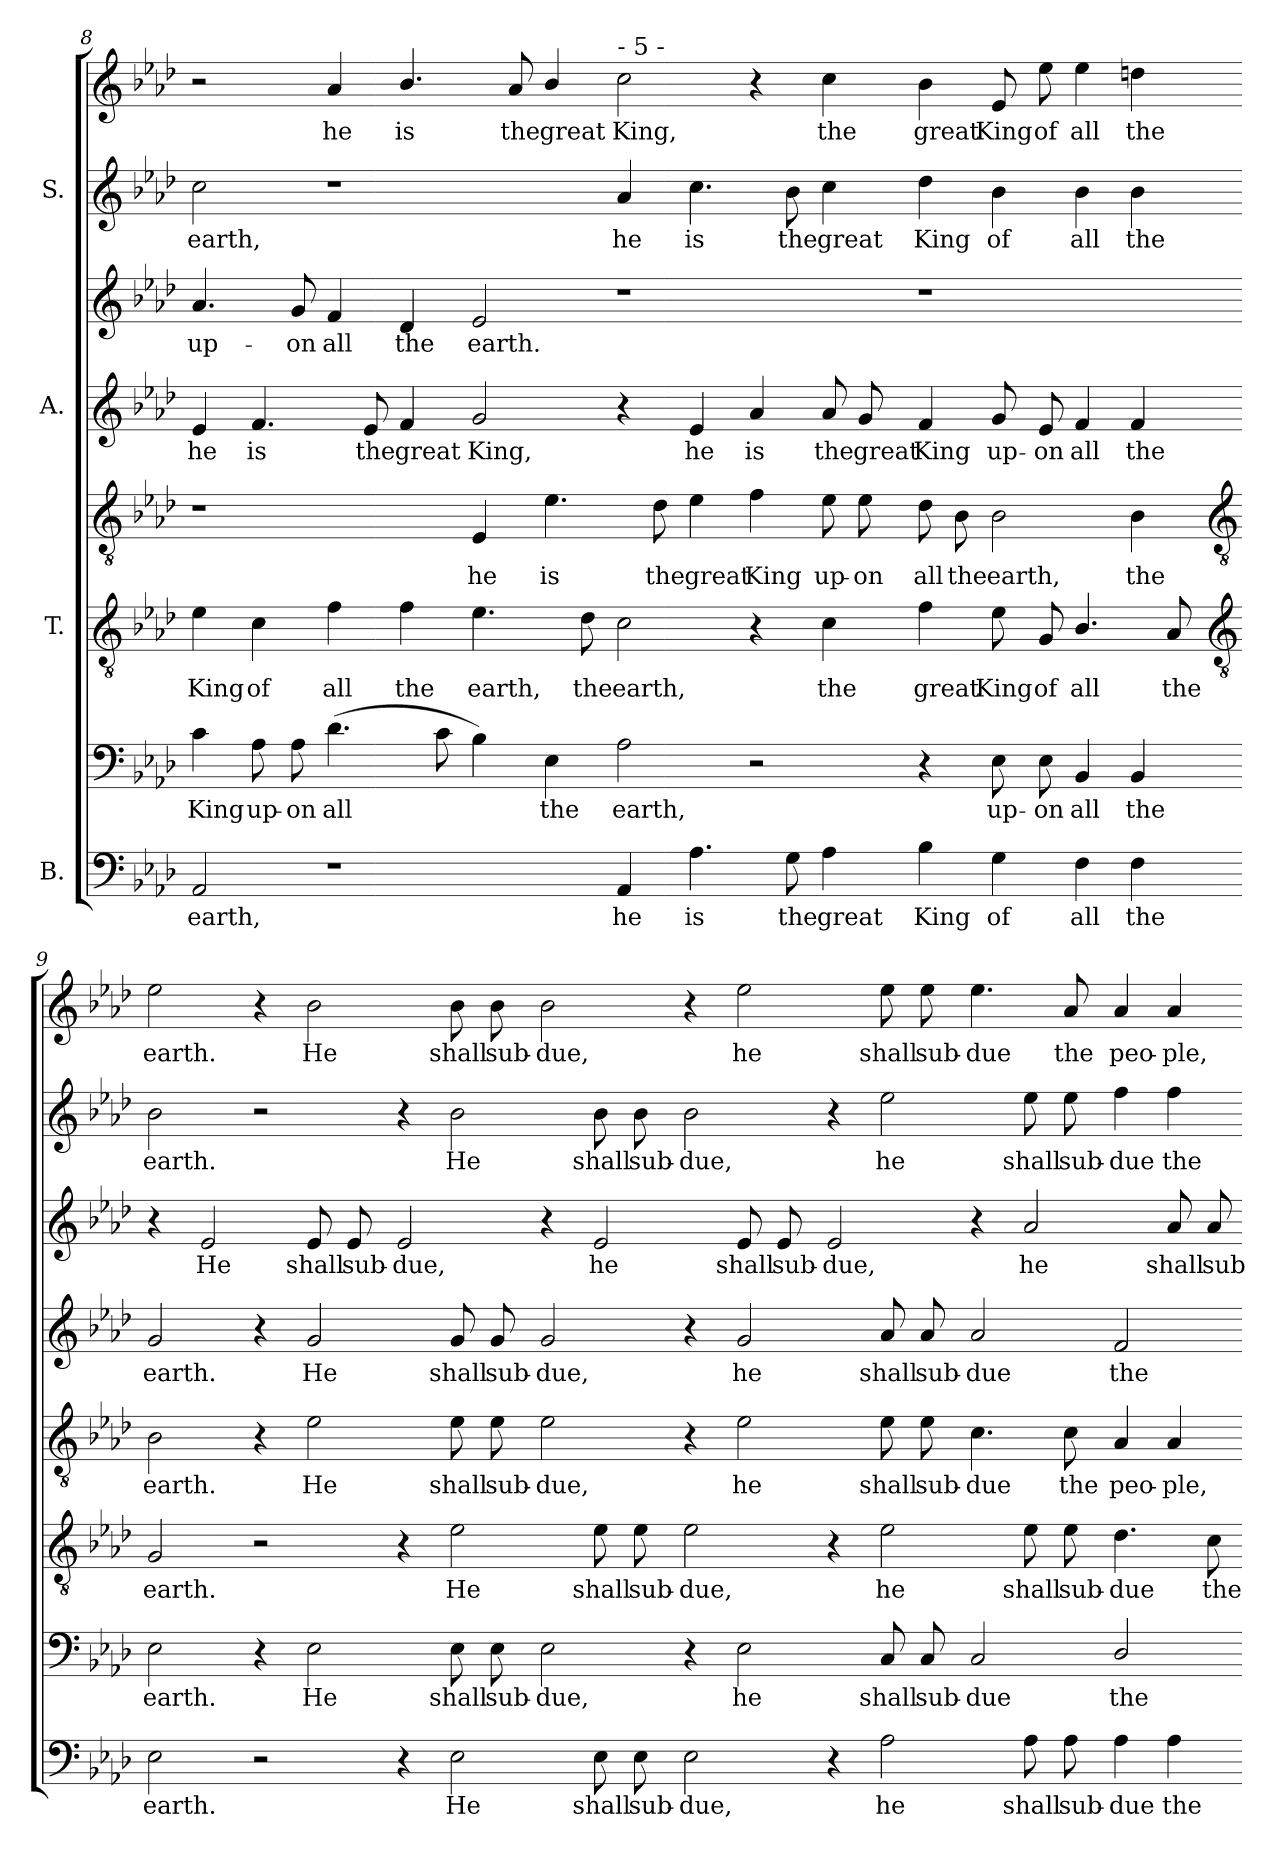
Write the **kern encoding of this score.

**kern	**text	**kern	**text	**kern	**text	**kern	**text	**kern	**text	**kern	**text	**kern	**text	**kern	**text
*part4	*part4	*part4	*part4	*part3	*part3	*part3	*part3	*part2	*part2	*part2	*part2	*part1	*part1	*part1	*part1
*staff8	*staff8	*staff7	*staff7	*staff6	*staff6	*staff5	*staff5	*staff4	*staff4	*staff3	*staff3	*staff2	*staff2	*staff1	*staff1
*I"B.	*	*	*	*I"T.	*	*	*	*I"A.	*	*	*	*I"S.	*	*	*
!!LO:LB:g=z
*clefF4	*	*clefF4	*	*clefGv2	*	*clefGv2	*	*clefG2	*	*clefG2	*	*clefG2	*	*clefG2	*
*k[b-e-a-d-]	*	*k[b-e-a-d-]	*	*k[b-e-a-d-]	*	*k[b-e-a-d-]	*	*k[b-e-a-d-]	*	*k[b-e-a-d-]	*	*k[b-e-a-d-]	*	*k[b-e-a-d-]	*
*A-:	*	*A-:	*	*A-:	*	*A-:	*	*A-:	*	*A-:	*	*A-:	*	*A-:	*
=8	=8	=8	=8	=8	=8	=8	=8	=8	=8	=8	=8	=8	=8	=8	=8
!	!LO:LY:b	!	!LO:LY:b	!	!LO:LY:b	!	!	!	!LO:LY:b	!	!LO:LY:b	!	!LO:LY:b	!	!
2AA-	earth,	4c	King	4e-	King	1r	.	4e-	he	4.a-	up-	2cc	earth,	2r	.
!	!	!	!LO:LY:b	!	!LO:LY:b	!	!	!	!LO:LY:b	!	!	!	!	!	!
.	.	8A-	up-	4c	of	.	.	4.f	is	.	.	.	.	.	.
!	!	!	!LO:LY:b	!	!	!	!	!	!	!	!LO:LY:b	!	!	!	!
.	.	8A-	-on	.	.	.	.	.	.	8g	-on	.	.	.	.
!	!	!	!LO:LY:b	!	!LO:LY:b	!	!	!	!	!	!LO:LY:b	!	!	!	!LO:LY:b
1r	.	(>4.d-	all	4f	all	.	.	.	.	4f	all	1r	.	4a-	he
!	!	!	!	!	!	!	!	!	!LO:LY:b	!	!	!	!	!	!
.	.	.	.	.	.	.	.	8e-	the	.	.	.	.	.	.
!	!	!	!	!	!LO:LY:b	!	!	!	!LO:LY:b	!	!LO:LY:b	!	!	!	!LO:LY:b
.	.	.	.	4f	the	.	.	4f	great	4d-	the	.	.	4.b-/	is
.	.	8c	.	.	.	.	.	.	.	.	.	.	.	.	.
!	!	!	!	!	!LO:LY:b	!	!LO:LY:b	!	!LO:LY:b	!	!LO:LY:b	!	!	!	!
.	.	4B-)	.	4.e-	earth,	4E-	he	2g	King,	2e-	earth.	.	.	.	.
!	!	!	!	!	!	!	!	!	!	!	!	!	!	!	!LO:LY:b
.	.	.	.	.	.	.	.	.	.	.	.	.	.	8a-/	the
!	!	!	!LO:LY:b	!	!	!	!LO:LY:b	!	!	!	!	!	!	!	!LO:LY:b
.	.	4E-	the	.	.	4.e-	is	.	.	.	.	.	.	4b-/	great
!	!	!	!	!	!LO:LY:b	!	!	!	!	!	!	!	!	!	!
.	.	.	.	8d-	the	.	.	.	.	.	.	.	.	.	.
!	!	!	!	!	!	!	!	!	!	!	!	!	!	!LO:TX:a:t=- 5 -	!
!	!LO:LY:b	!	!LO:LY:b	!	!LO:LY:b	!	!	!	!	!	!	!	!LO:LY:b	!	!LO:LY:b
4AA-	he	2A-	earth,	2c	earth,	.	.	4r	.	1r	.	4a-	he	2cc	King,
!	!	!	!	!	!	!	!LO:LY:b	!	!	!	!	!	!	!	!
.	.	.	.	.	.	8d-	the	.	.	.	.	.	.	.	.
!	!LO:LY:b	!	!	!	!	!	!LO:LY:b	!	!LO:LY:b	!	!	!	!LO:LY:b	!	!
4.A-	is	.	.	.	.	4e-	great	4e-	he	.	.	4.cc	is	.	.
!	!	!	!	!	!	!	!LO:LY:b	!	!LO:LY:b	!	!	!	!	!	!
.	.	2r	.	4r	.	4f	King	4a-	is	.	.	.	.	4r	.
!	!LO:LY:b	!	!	!	!	!	!	!	!	!	!	!	!LO:LY:b	!	!
8G	the	.	.	.	.	.	.	.	.	.	.	8b-	the	.	.
!	!LO:LY:b	!	!	!	!LO:LY:b	!	!LO:LY:b	!	!LO:LY:b	!	!	!	!LO:LY:b	!	!LO:LY:b
4A-	great	.	.	4c	the	8e-	up-	8a-	the	.	.	4cc	great	4cc	the
!	!	!	!	!	!	!	!LO:LY:b	!	!LO:LY:b	!	!	!	!	!	!
.	.	.	.	.	.	8e-	-on	8g	great	.	.	.	.	.	.
!	!LO:LY:b	!	!	!	!LO:LY:b	!	!LO:LY:b	!	!LO:LY:b	!	!	!	!LO:LY:b	!	!LO:LY:b
4B-	King	4r	.	4f	great	8d-	all	4f	King	1r	.	4dd-	King	4b-	great
!	!	!	!	!	!	!	!LO:LY:b	!	!	!	!	!	!	!	!
.	.	.	.	.	.	8B-	the	.	.	.	.	.	.	.	.
!	!LO:LY:b	!	!LO:LY:b	!	!LO:LY:b	!	!LO:LY:b	!	!LO:LY:b	!	!	!	!LO:LY:b	!	!LO:LY:b
4G	of	8E-	up-	8e-	King	2B-	earth,	8g	up-	.	.	4b-	of	8e-	King
!	!	!	!LO:LY:b	!	!LO:LY:b	!	!	!	!LO:LY:b	!	!	!	!	!	!LO:LY:b
.	.	8E-	-on	8G	of	.	.	8e-	-on	.	.	.	.	8ee-	of
!	!LO:LY:b	!	!LO:LY:b	!	!LO:LY:b	!	!	!	!LO:LY:b	!	!	!	!LO:LY:b	!	!LO:LY:b
4F	all	4BB-	all	4.B-/	all	.	.	4f	all	.	.	4b-	all	4ee-	all
!	!LO:LY:b	!	!LO:LY:b	!	!	!	!LO:LY:b	!	!LO:LY:b	!	!	!	!LO:LY:b	!	!LO:LY:b
4F	the	4BB-	the	.	.	4B-	the	4f	the	.	.	4b-	the	4ddn	the
!	!	!	!	!	!LO:LY:b	!	!	!	!	!	!	!	!	!	!
.	.	.	.	8A-	the	.	.	.	.	.	.	.	.	.	.
!!LO:LB:g=z
=9-	=9-	=9-	=9-	=9-	=9-	=9-	=9-	=9-	=9-	=9-	=9-	=9-	=9-	=9-	=9-
*	*	*	*	*clefGv2	*	*clefGv2	*	*	*	*	*	*	*	*	*
!	!LO:LY:b	!	!LO:LY:b	!	!LO:LY:b	!	!LO:LY:b	!	!LO:LY:b	!	!	!	!LO:LY:b	!	!LO:LY:b
2E-	earth.	2E-	earth.	2G	earth.	2B-	earth.	2g	-earth.	4r	.	2b-	earth.	2ee-	earth.
!	!	!	!	!	!	!	!	!	!	!	!LO:LY:b	!	!	!	!
.	.	.	.	.	.	.	.	.	.	2e-	He	.	.	.	.
2r	.	4r	.	2r	.	4r	.	4r	.	.	.	2r	.	4r	.
!	!	!	!LO:LY:b	!	!	!	!LO:LY:b	!	!LO:LY:b	!	!LO:LY:b	!	!	!	!LO:LY:b
.	.	2E-	He	.	.	2e-	He	2g	He	8e-	shall	.	.	2b-	He
!	!	!	!	!	!	!	!	!	!	!	!LO:LY:b	!	!	!	!
.	.	.	.	.	.	.	.	.	.	8e-	sub-	.	.	.	.
!	!	!	!	!	!	!	!	!	!	!	!LO:LY:b	!	!	!	!
4r	.	.	.	4r	.	.	.	.	.	2e-	-due,	4r	.	.	.
!	!LO:LY:b	!	!LO:LY:b	!	!LO:LY:b	!	!LO:LY:b	!	!LO:LY:b	!	!	!	!LO:LY:b	!	!LO:LY:b
2E-	He	8E-	shall	2e-	He	8e-	shall	8g	shall	.	.	2b-	He	8b-	shall
!	!	!	!LO:LY:b	!	!	!	!LO:LY:b	!	!LO:LY:b	!	!	!	!	!	!LO:LY:b
.	.	8E-	sub-	.	.	8e-	sub-	8g	sub-	.	.	.	.	8b-	sub-
!	!	!	!LO:LY:b	!	!	!	!LO:LY:b	!	!LO:LY:b	!	!	!	!	!	!LO:LY:b
.	.	2E-	-due,	.	.	2e-	-due,	2g	-due,	4r	.	.	.	2b-	-due,
!	!LO:LY:b	!	!	!	!LO:LY:b	!	!	!	!	!	!LO:LY:b	!	!LO:LY:b	!	!
8E-	shall	.	.	8e-	shall	.	.	.	.	2e-	he	8b-	shall	.	.
!	!LO:LY:b	!	!	!	!LO:LY:b	!	!	!	!	!	!	!	!LO:LY:b	!	!
8E-	sub-	.	.	8e-	sub-	.	.	.	.	.	.	8b-	sub-	.	.
!	!LO:LY:b	!	!	!	!LO:LY:b	!	!	!	!	!	!	!	!LO:LY:b	!	!
2E-	-due,	4r	.	2e-	-due,	4r	.	4r	.	.	.	2b-	-due,	4r	.
!	!	!	!LO:LY:b	!	!	!	!LO:LY:b	!	!LO:LY:b	!	!LO:LY:b	!	!	!	!LO:LY:b
.	.	2E-	he	.	.	2e-	he	2g	he	8e-	shall	.	.	2ee-	he
!	!	!	!	!	!	!	!	!	!	!	!LO:LY:b	!	!	!	!
.	.	.	.	.	.	.	.	.	.	8e-	sub-	.	.	.	.
!	!	!	!	!	!	!	!	!	!	!	!LO:LY:b	!	!	!	!
4r	.	.	.	4r	.	.	.	.	.	2e-	-due,	4r	.	.	.
!	!LO:LY:b	!	!LO:LY:b	!	!LO:LY:b	!	!LO:LY:b	!	!LO:LY:b	!	!	!	!LO:LY:b	!	!LO:LY:b
2A-	he	8C	shall	2e-	he	8e-	shall	8a-	shall	.	.	2ee-	he	8ee-	shall
!	!	!	!LO:LY:b	!	!	!	!LO:LY:b	!	!LO:LY:b	!	!	!	!	!	!LO:LY:b
.	.	8C	sub-	.	.	8e-	sub-	8a-	sub-	.	.	.	.	8ee-	sub-
!	!	!	!LO:LY:b	!	!	!	!LO:LY:b	!	!LO:LY:b	!	!	!	!	!	!LO:LY:b
.	.	2C	-due	.	.	4.c	-due	2a-	-due	4r	.	.	.	4.ee-	-due
!	!LO:LY:b	!	!	!	!LO:LY:b	!	!	!	!	!	!LO:LY:b	!	!LO:LY:b	!	!
8A-	shall	.	.	8e-	shall	.	.	.	.	2a-	he	8ee-	shall	.	.
!	!LO:LY:b	!	!	!	!LO:LY:b	!	!LO:LY:b	!	!	!	!	!	!LO:LY:b	!	!LO:LY:b
8A-	sub-	.	.	8e-	sub-	8c	the	.	.	.	.	8ee-	sub-	8a-	the
!	!LO:LY:b	!	!LO:LY:b	!	!LO:LY:b	!	!LO:LY:b	!	!LO:LY:b	!	!	!	!LO:LY:b	!	!LO:LY:b
4A-	-due	2D-/	the	4.d-	-due	4A-	peo-	2f	the	.	.	4ff	-due	4a-	peo-
!	!LO:LY:b	!	!	!	!	!	!LO:LY:b	!	!	!	!LO:LY:b	!	!LO:LY:b	!	!LO:LY:b
4A-	the	.	.	.	.	4A-	-ple,	.	.	8a-	shall	4ff	the	4a-	-ple,
!	!	!	!	!	!LO:LY:b	!	!	!	!	!	!LO:LY:b	!	!	!	!
.	.	.	.	8c	the	.	.	.	.	8a-	sub-	.	.	.	.
=-	=-	=-	=-	=-	=-	=-	=-	=-	=-	=-	=-	=-	=-	=-	=-
*-	*-	*-	*-	*-	*-	*-	*-	*-	*-	*-	*-	*-	*-	*-	*-
